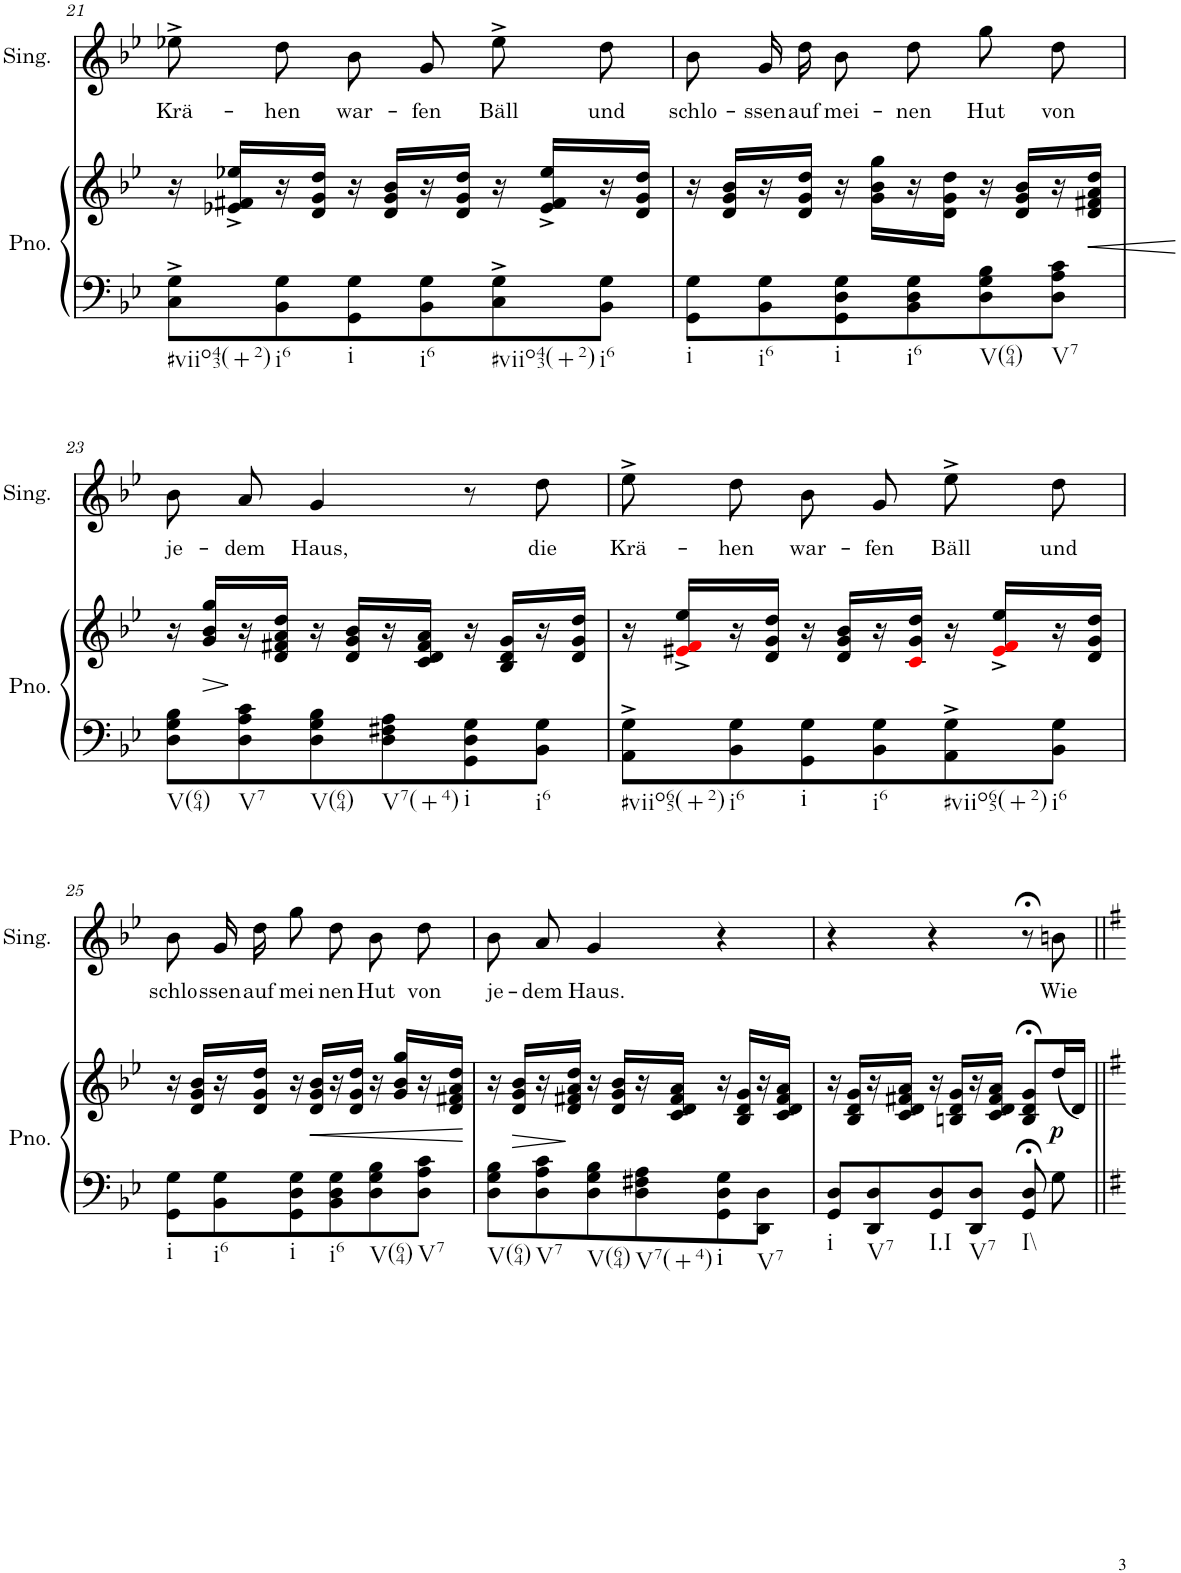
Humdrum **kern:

**kern	**kern	**dynam	**kern	**text
*part2	*part2	*part2	*part1	*part1
*staff3	*staff2	*staff2/3	*staff1	*staff1
*I"Pianoforte	*	*	*I"Singstimme	*
*I'Pno.	*	*	*I'Sing.	*
!!LO:PB:g=z
*clefF4	*clefG2	*	*clefG2	*
*k[b-e-]	*k[b-e-]	*	*k[b-e-]	*
*M3/4	*M3/4	*	*M3/4	*
=21	=21	=21	=21	=21
!LO:TX:b:t=#viio43(+2)	!	!	!	!
!	!	!	!	!LO:LY:b
8C\^ 8G\^L	16r	.	8ee-X^\L	Krä-
.	16e-X/^ 16f#X/^ 16ee-X/^LL	.	.	.
!LO:TX:b:t=i6	!	!	!	!
!	!	!	!	!LO:LY:b
8BB-\ 8G\	16r	.	8dd\J	-hen
.	16d/ 16g/ 16dd/JJ	.	.	.
!LO:TX:b:t=i	!	!	!	!
!	!	!	!	!LO:LY:b
8GG\ 8G\	16r	.	8b-/L	war-
.	16d/ 16g/ 16b-/LL	.	.	.
!LO:TX:b:t=i6	!	!	!	!
!	!	!	!	!LO:LY:b
8BB-\ 8G\	16r	.	8g/J	-fen
.	16d/ 16g/ 16dd/JJ	.	.	.
!LO:TX:b:t=#viio43(+2)	!	!	!	!
!	!	!	!	!LO:LY:b
8C\^ 8G\^	16r	.	8ee-^\L	Bäll
.	16e-/^ 16f#/^ 16ee-/^LL	.	.	.
!LO:TX:b:t=i6	!	!	!	!
!	!	!	!	!LO:LY:b
8BB-\ 8G\J	16r	.	8dd\J	und
.	16d/ 16g/ 16dd/JJ	.	.	.
=22	=22	=22	=22	=22
!LO:TX:b:t=i	!	!	!	!
!	!	!	!	!LO:LY:b
8GG\ 8G\L	16r	.	8b-\L	schlo-
.	16d/ 16g/ 16b-/LL	.	.	.
!LO:TX:b:t=i6	!	!	!	!
!	!	!	!	!LO:LY:b
8BB-\ 8G\	16r	.	16g\L	-ssen
!	!	!	!	!LO:LY:b
.	16d/ 16g/ 16dd/JJ	.	16dd\JJ	auf
!LO:TX:b:t=i	!	!	!	!
!	!	!	!	!LO:LY:b
8GG\ 8D\ 8G\	16r	.	8b-\L	mei-
.	16g\ 16b-\ 16gg\LL	.	.	.
!LO:TX:b:t=i6	!	!	!	!
!	!	!	!	!LO:LY:b
8BB-\ 8D\ 8G\	16r	.	8dd\J	-nen
.	16d\ 16g\ 16dd\JJ	.	.	.
!LO:TX:b:t=V(64)	!	!	!	!
!	!	!	!	!LO:LY:b
8D\ 8G\ 8B-\	16r	.	8gg\L	Hut
.	16d/ 16g/ 16b-/LL	.	.	.
!LO:TX:b:t=V7	!	!	!	!
!	!	!	!	!LO:LY:b
8D\ 8A\ 8c\J	16r	.	8dd\J	von
!	!	!LO:HP:b	!	!
.	16d/ 16f#X/ 16a/ 16dd/JJ	<	.	.
.	.	[	.	.
!!LO:LB:g=z
=23	=23	=23	=23	=23
!LO:TX:b:t=V(64)	!	!	!	!
!	!	!	!	!LO:LY:b
8D\ 8G\ 8B-\L	16r	.	8b-/L	je-
!	!	!LO:HP:b	!	!
.	16g/ 16b-/ 16gg/LL	>	.	.
!LO:TX:b:t=V7	!	!	!	!
!	!	!	!	!LO:LY:b
8D\ 8A\ 8c\	16r	]	8a/J	-dem
.	16d/ 16f#X/ 16a/ 16dd/JJ	.	.	.
!LO:TX:b:t=V(64)	!	!	!	!
!	!	!	!	!LO:LY:b
8D\ 8G\ 8B-\	16r	.	4g/	Haus,
.	16d/ 16g/ 16b-/LL	.	.	.
!LO:TX:b:t=V7(+4)	!	!	!	!
8D\ 8F#X\ 8A\	16r	.	.	.
.	16c/ 16d/ 16f#/ 16a/JJ	.	.	.
!LO:TX:b:t=i	!	!	!	!
8GG\ 8D\ 8G\	16r	.	8r	.
.	16B-/ 16d/ 16g/LL	.	.	.
!LO:TX:b:t=i6	!	!	!	!
!	!	!	!	!LO:LY:b
8BB-\ 8G\J	16r	.	8dd\	die
.	16d/ 16g/ 16dd/JJ	.	.	.
=24	=24	=24	=24	=24
!LO:TX:b:t=#viio65(+2)	!	!	!	!
!	!	!	!	!LO:LY:b
8AA\^ 8G\^L	16r	.	8ee-^\L	Krä-
.	16e#Xi/^ 16fi/^ 16ee-/^LL	.	.	.
!LO:TX:b:t=i6	!	!	!	!
!	!	!	!	!LO:LY:b
8BB-\ 8G\	16r	.	8dd\J	-hen
.	16d/ 16g/ 16dd/JJ	.	.	.
!LO:TX:b:t=i	!	!	!	!
!	!	!	!	!LO:LY:b
8GG\ 8G\	16r	.	8b-/L	war-
.	16d/ 16g/ 16b-/LL	.	.	.
!LO:TX:b:t=i6	!	!	!	!
!	!	!	!	!LO:LY:b
8BB-\ 8G\	16r	.	8g/J	-fen
.	16ci/ 16g/ 16dd/JJ	.	.	.
!LO:TX:b:t=#viio65(+2)	!	!	!	!
!	!	!	!	!LO:LY:b
8AA\^ 8G\^	16r	.	8ee-^\L	Bäll
.	16e#i/^ 16fi/^ 16ee-/^LL	.	.	.
!LO:TX:b:t=i6	!	!	!	!
!	!	!	!	!LO:LY:b
8BB-\ 8G\J	16r	.	8dd\J	und
.	16d/ 16g/ 16dd/JJ	.	.	.
!!LO:LB:g=z
=25	=25	=25	=25	=25
!LO:TX:b:t=i	!	!	!	!
!	!	!	!	!LO:LY:b
8GG\ 8G\L	16r	.	8b-\L	schlo-
.	16d/ 16g/ 16b-/LL	.	.	.
!LO:TX:b:t=i6	!	!	!	!
!	!	!	!	!LO:LY:b
8BB-\ 8G\	16r	.	16g\L	-ssen
!	!	!	!	!LO:LY:b
.	16d/ 16g/ 16dd/JJ	.	16dd\JJ	auf
!LO:TX:b:t=i	!	!	!	!
!	!	!	!	!LO:LY:b
8GG\ 8D\ 8G\	16r	.	8gg\L	mei-
!	!	!LO:HP:b	!	!
.	16d/ 16g/ 16b-/LL	<	.	.
!LO:TX:b:t=i6	!	!	!	!
!	!	!	!	!LO:LY:b
8BB-\ 8D\ 8G\	16r	.	8dd\J	-nen
.	16d/ 16g/ 16dd/JJ	.	.	.
!LO:TX:b:t=V(64)	!	!	!	!
!	!	!	!	!LO:LY:b
8D\ 8G\ 8B-\	16r	.	8b-\L	Hut
.	16g/ 16b-/ 16gg/LL	.	.	.
!LO:TX:b:t=V7	!	!	!	!
!	!	!	!	!LO:LY:b
8D\ 8A\ 8c\J	16r	.	8dd\J	von
.	16d/ 16f#X/ 16a/ 16dd/JJ	.	.	.
.	.	[	.	.
=26	=26	=26	=26	=26
!LO:TX:b:t=V(64)	!	!	!	!
!	!	!	!	!LO:LY:b
8D\ 8G\ 8B-\L	16r	.	8b-/L	je-
!	!	!LO:HP:b	!	!
.	16d/ 16g/ 16b-/LL	>	.	.
!LO:TX:b:t=V7	!	!	!	!
!	!	!	!	!LO:LY:b
8D\ 8A\ 8c\	16r	.	8a/J	-dem
.	16d/ 16f#X/ 16a/ 16dd/JJ	.	.	.
!LO:TX:b:t=V(64)	!	!	!	!
!	!	!	!	!LO:LY:b
8D\ 8G\ 8B-\	16r	.	4g/	Haus.
.	16d/ 16g/ 16b-/LL	.	.	.
!LO:TX:b:t=V7(+4)	!	!	!	!
8D\ 8F#X\ 8A\	16r	.	.	.
.	16c/ 16d/ 16f#/ 16a/JJ	.	.	.
!LO:TX:b:t=i	!	!	!	!
8GG\ 8D\ 8G\	16r	.	4r	.
.	16B-/ 16d/ 16g/LL	.	.	.
!LO:TX:b:t=V7	!	!	!	!
8DD\ 8D\J	16r	.	.	.
.	16c/ 16d/ 16f#/ 16a/JJ	.	.	.
.	.	]	.	.
=27	=27	=27	=27	=27
!LO:TX:b:t=i	!	!	!	!
8GG/ 8D/L	16r	.	4r	.
.	16B-/ 16d/ 16g/LL	.	.	.
!LO:TX:b:t=V7	!	!	!	!
8DD/ 8D/	16r	.	.	.
.	16c/ 16d/ 16f#X/ 16a/JJ	.	.	.
!LO:TX:b:t=I.I	!	!	!	!
8GG/ 8D/	16r	.	4r	.
.	16Bn/ 16d/ 16g/LL	.	.	.
!LO:TX:b:t=V7	!	!	!	!
8DD/ 8D/J	16r	.	.	.
.	16c/ 16d/ 16f#/ 16a/JJ	.	.	.
!LO:TX:b:t=I\\	!	!	!	!
8GG/;< 8D/;<	8B/;< 8d/;< 8g/;<L	.	8r;<	.
!	!	!LO:DY:b	!	!LO:LY:b
8G\	(16dd/L	p	8bn\	Wie
.	16d/JJ)	.	.	.
=||	=||	=||	=||	=||
*-	*-	*-	*-	*-
